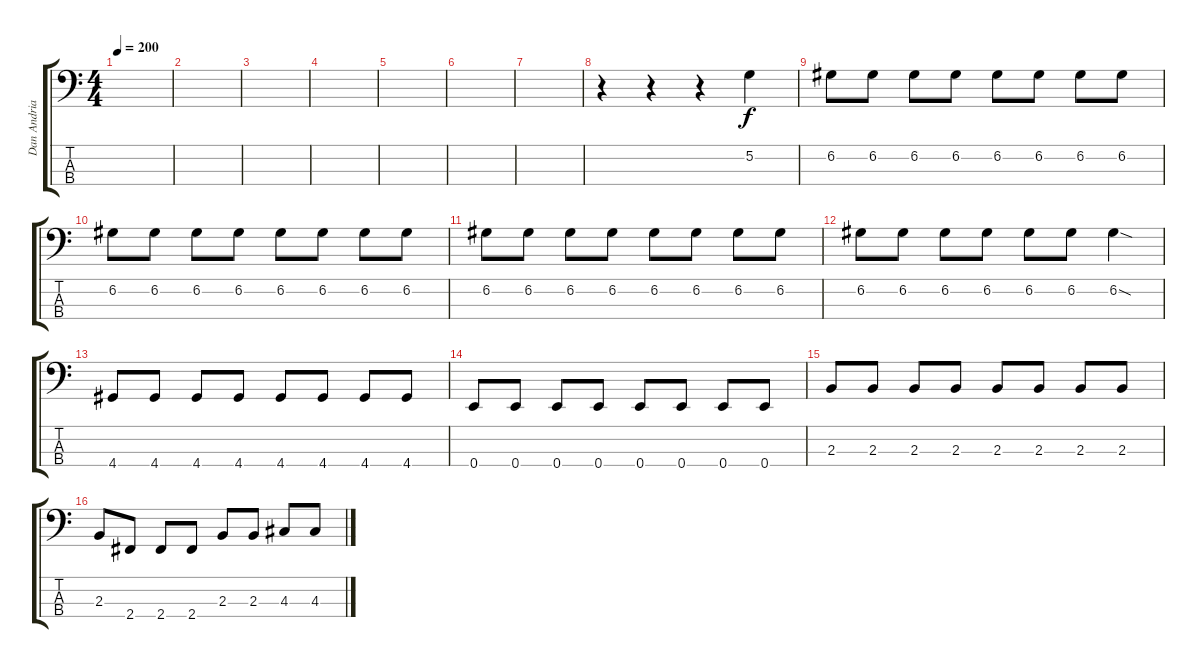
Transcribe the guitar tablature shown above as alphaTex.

\track ("Dan Andriano" "Dan Andria") {instrument electricbasspick}
\staff {score tabs}
\tuning (G2 D2 A1 E1) {hide}
\ts (4 4)
\tempo 200
\clef f4
\ks c
|
|
|
|
|
|
|
r.4 r.4 r.4 5.2.4 |
6.2.8 6.2.8 6.2.8 6.2.8 6.2.8 6.2.8 6.2.8 6.2.8 |
6.2.8 6.2.8 6.2.8 6.2.8 6.2.8 6.2.8 6.2.8 6.2.8 |
6.2.8 6.2.8 6.2.8 6.2.8 6.2.8 6.2.8 6.2.8 6.2.8 |
6.2.8 6.2.8 6.2.8 6.2.8 6.2.8 6.2.8 6.2{sod}.4 |
4.4.8 4.4.8 4.4.8 4.4.8 4.4.8 4.4.8 4.4.8 4.4.8 |
0.4.8 0.4.8 0.4.8 0.4.8 0.4.8 0.4.8 0.4.8 0.4.8 |
2.3.8 2.3.8 2.3.8 2.3.8 2.3.8 2.3.8 2.3.8 2.3.8 |
2.3.8 2.4.8 2.4.8 2.4.8 2.3.8 2.3.8 4.3.8 4.3.8
